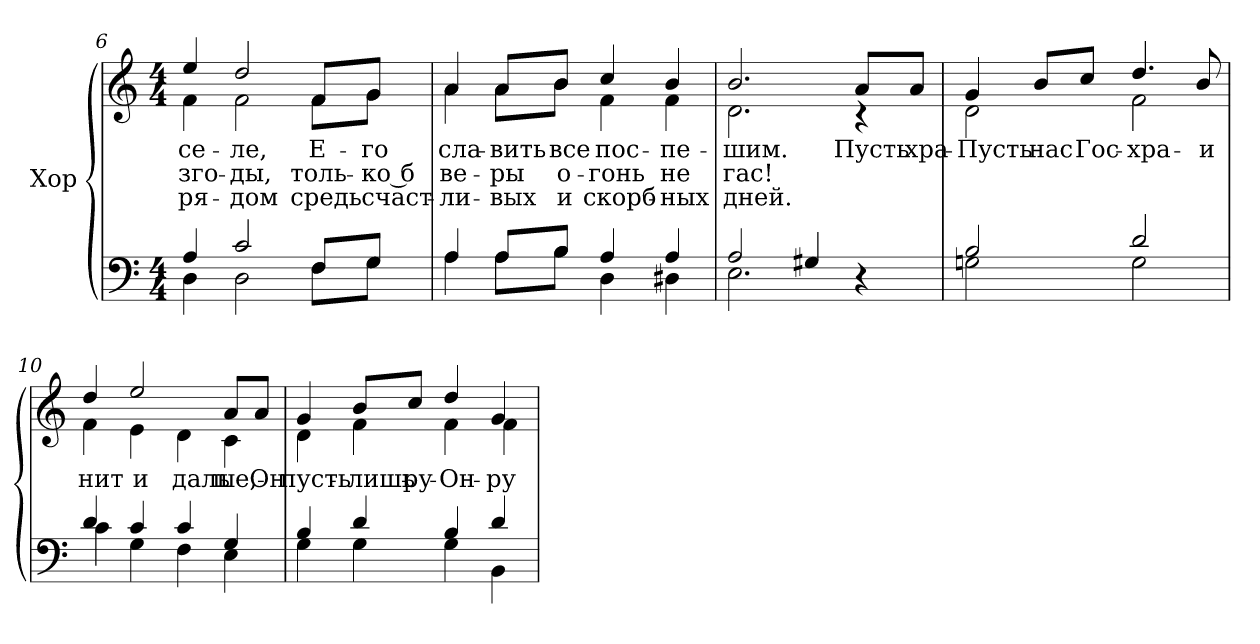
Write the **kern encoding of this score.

**kern	**kern	**text	**text	**text
*part1	*part1	*part1	*part1	*part1
*staff2	*staff1	*staff1	*staff1	*staff1
*I"Хор	*	*	*	*
*clefF4	*clefG2	*	*	*
*k[]	*k[]	*	*	*
*a:	*a:	*	*	*
*M4/4	*M4/4	*	*	*
=6	=6	=6	=6	=6
*^	*	*	*	*
!	!	!	!LO:LY:b:color=#000000	!LO:LY:b:color=#000000	!LO:LY:b:color=#000000
*	*	*^	*	*	*
4Ai/	4Di\	4eei/	4fi\	-се-	-зго-	ря-
!	!	!	!	!LO:LY:b:color=#000000	!LO:LY:b:color=#000000	!LO:LY:b:color=#000000
2ci/	2Di\	2ddi/	2fi\	-ле,	-ды,	-дом
!	!	!	!	!LO:LY:b:color=#000000	!LO:LY:b:color=#000000	!LO:LY:b:color=#000000
8Fi/L	8Fi\L	8fi/L	8fi\L	Е-	толь-	средь
!	!	!	!	!LO:LY:b:color=#000000	!LO:LY:b:color=#000000	!LO:LY:b:color=#000000
8Gi/J	8Gi\J	8gi/J	8gi\J	-го	-ко б	счаст-
=7	=7	=7	=7	=7	=7	=7
!	!	!	!	!LO:LY:b:color=#000000	!LO:LY:b:color=#000000	!LO:LY:b:color=#000000
4Ai/	4Ai\	4ai/	4ai\	сла-	ве-	-ли-
!	!	!	!	!LO:LY:b:color=#000000	!LO:LY:b:color=#000000	!LO:LY:b:color=#000000
8Ai/L	8Ai\L	8ai/L	8ai\L	-вить	-ры	-вых
!	!	!	!	!LO:LY:b:color=#000000	!LO:LY:b:color=#000000	!LO:LY:b:color=#000000
8Bi/J	8Bi\J	8bi/J	8bi\J	все	о-	и
!	!	!	!	!LO:LY:b:color=#000000	!LO:LY:b:color=#000000	!LO:LY:b:color=#000000
4Ai/	4Di\	4cci/	4fi\	пос-	-гонь	скорб-
!	!	!	!	!LO:LY:b:color=#000000	!LO:LY:b:color=#000000	!LO:LY:b:color=#000000
4Ai/	4D#Xi\	4bi/	4fi\	-пе-	не	-ных
!!LO:LB:g=z	!!
=8	=8	=8	=8	=8	=8	=8
!	!	!	!	!LO:LY:b:color=#000000	!LO:LY:b:color=#000000	!LO:LY:b:color=#000000
2Ai/	2.Ei\	2.bi/	2.di\	-шим.	гас!	дней.
4G#Xi/	.	.	.	.	.	.
!	!	!	!	!LO:LY:a:color=#000000	!	!
4r	4ryy	8ai/L	4r	Пусть	.	.
!	!	!	!	!LO:LY:a:color=#000000	!	!
.	.	8ai/J	.	хра-	.	.
=9	=9	=9	=9	=9	=9	=9
!	!	!	!	!LO:LY:a:color=#000000	!	!
!	!	!	!	!LO:LY:b:color=#000000	!	!
2Bi/	2Gni\	4gi/	2di\	Пусть	.	.
!	!	!	!	!LO:LY:a:color=#000000	!	!
.	.	8bi/L	.	нас	.	.
!	!	!	!	!LO:LY:a:color=#000000	!	!
.	.	8cci/J	.	Гос-	.	.
!	!	!	!	!LO:LY:a:color=#000000	!	!
!	!	!	!	!LO:LY:b:color=#000000	!	!
2di/	2Gi\	4.ddi/	2fi\	хра-	.	.
!	!	!	!	!LO:LY:a:color=#000000	!	!
.	.	8bi/	.	и	.	.
=10	=10	=10	=10	=10	=10	=10
!	!	!	!	!LO:LY:a:color=#000000	!	!
!	!	!	!	!LO:LY:b:color=#000000	!	!
4di/	4ci\	4ddi/	4fi\	-нит	.	.
!	!	!	!	!LO:LY:a:color=#000000	!	!
!	!	!	!	!LO:LY:b:color=#000000	!	!
4ci/	4Gi\	2eei/	4ei\	и	.	.
!	!	!	!	!LO:LY:b:color=#000000	!	!
4ci/	4Fi\	.	4di\	даль-	.	.
!	!	!	!	!LO:LY:a:color=#000000	!	!
!	!	!	!	!LO:LY:b:color=#000000	!	!
4Gi/	4Ei\	8ai/L	4ci\	-ше,	.	.
!	!	!	!	!LO:LY:a:color=#000000	!	!
.	.	8ai/J	.	Он	.	.
=11	=11	=11	=11	=11	=11	=11
!	!	!	!	!LO:LY:a:color=#000000	!	!
!	!	!	!	!LO:LY:b:color=#000000	!	!
4Bi/	4Gi\	4gi/	4di\	пусть	.	.
!	!	!	!	!LO:LY:a:color=#000000	!	!
!	!	!	!	!LO:LY:b:color=#000000	!	!
4di/	4Gi\	8bi/L	4fi\	лишь	.	.
!	!	!	!	!LO:LY:a:color=#000000	!	!
.	.	8cci/J	.	ру-	.	.
!	!	!	!	!LO:LY:a:color=#000000	!	!
!	!	!	!	!LO:LY:b:color=#000000	!	!
4Bi/	4Gi\	4ddi/	4fi\	Он	.	.
!	!	!	!	!LO:LY:a:color=#000000	!	!
!	!	!	!	!LO:LY:b:color=#000000	!	!
4di/	4BBi\	4gi/	4fi\	ру-	.	.
*v	*v	*	*	*	*	*
*	*v	*v	*	*	*
=	=	=	=	=
*-	*-	*-	*-	*-
